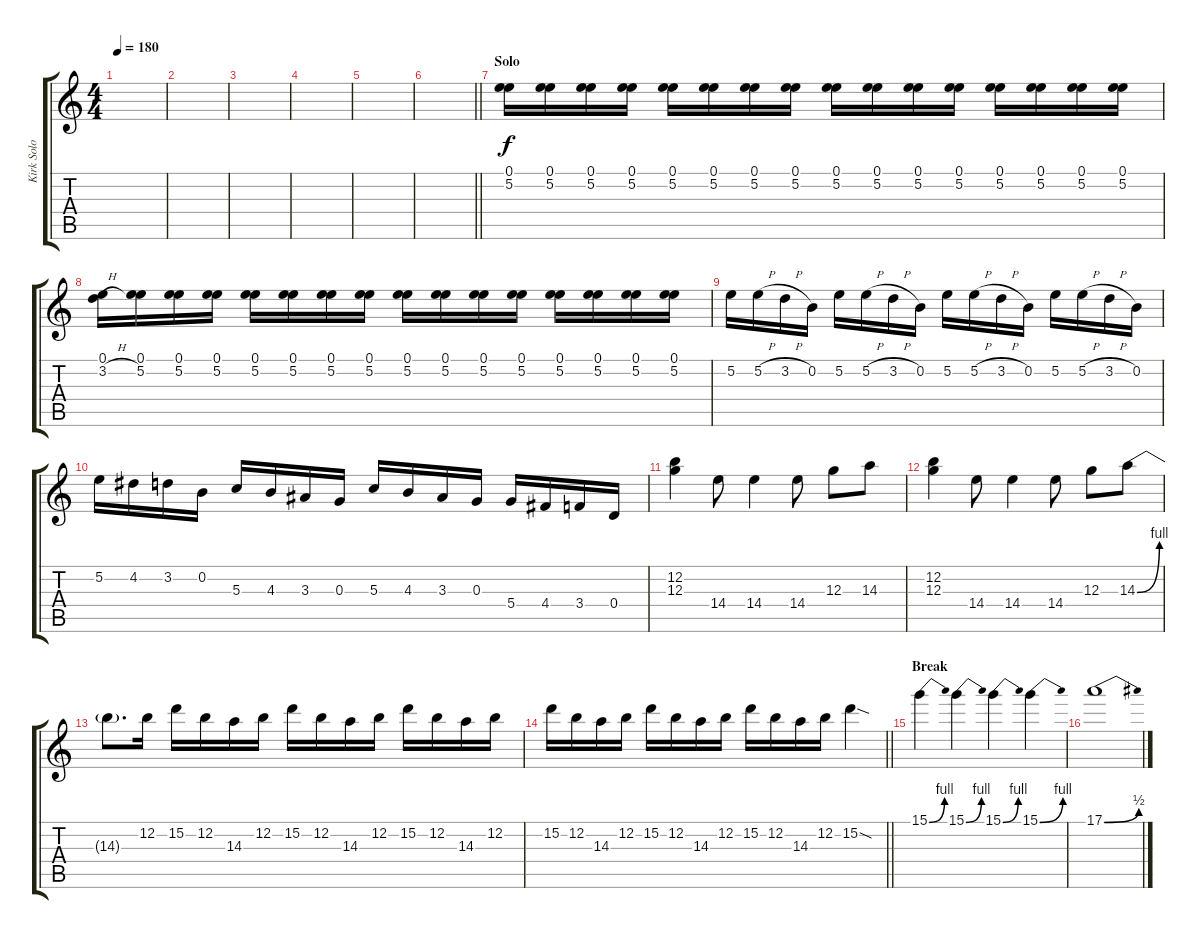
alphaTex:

\track ("Kirk Solo" "Kirk Solo") {instrument overdrivenguitar}
\staff {score tabs}
\tuning (E4 B3 G3 D3 A2 E2) {hide}
\ts (4 4)
\tempo 180
\clef g2
\ks c
|
|
|
|
|
\barLineRight lightlight
|
\section ("" "Solo")
(0.1 5.2).16 (0.1 5.2).16 (0.1 5.2).16 (0.1 5.2).16 (0.1 5.2).16 (0.1 5.2).16 (0.1 5.2).16 (0.1 5.2).16 (0.1 5.2).16 (0.1 5.2).16 (0.1 5.2).16 (0.1 5.2).16 (0.1 5.2).16 (0.1 5.2).16 (0.1 5.2).16 (0.1 5.2).16 |
(0.1 3.2{h}).16 (0.1 5.2).16 (0.1 5.2).16 (0.1 5.2).16 (0.1 5.2).16 (0.1 5.2).16 (0.1 5.2).16 (0.1 5.2).16 (0.1 5.2).16 (0.1 5.2).16 (0.1 5.2).16 (0.1 5.2).16 (0.1 5.2).16 (0.1 5.2).16 (0.1 5.2).16 (0.1 5.2).16 |
5.2.16 5.2{h}.16 3.2{h}.16 0.2.16 5.2.16 5.2{h}.16 3.2{h}.16 0.2.16 5.2.16 5.2{h}.16 3.2{h}.16 0.2.16 5.2.16 5.2{h}.16 3.2{h}.16 0.2.16 |
5.2.16 4.2.16 3.2.16 0.2.16 5.3.16 4.3.16 3.3.16 0.3.16 5.3.16 4.3.16 3.3.16 0.3.16 5.4.16 4.4.16 3.4.16 0.4.16 |
(12.2 12.3).4 14.4.8 14.4.4 14.4.8 12.3.8 14.3.8 |
(12.2 12.3).4 14.4.8 14.4.4 14.4.8 12.3.8 14.3{be (bend 0 0 60 4)}.8 |
14.3{t}.8{d} 12.2.16 15.2.16 12.2.16 14.3.16 12.2.16 15.2.16 12.2.16 14.3.16 12.2.16 15.2.16 12.2.16 14.3.16 12.2.16 |
\barLineRight lightlight
15.2.16 12.2.16 14.3.16 12.2.16 15.2.16 12.2.16 14.3.16 12.2.16 15.2.16 12.2.16 14.3.16 12.2.16 15.2{sod}.4 |
\section ("" "Break")
15.1{be (bend 0 0 60 4)}.4 15.1{be (bend 0 0 60 4)}.4 15.1{be (bend 0 0 60 4)}.4 15.1{be (bend 0 0 60 4)}.4 |
17.1{be (bend 0 0 60 2)}.1
